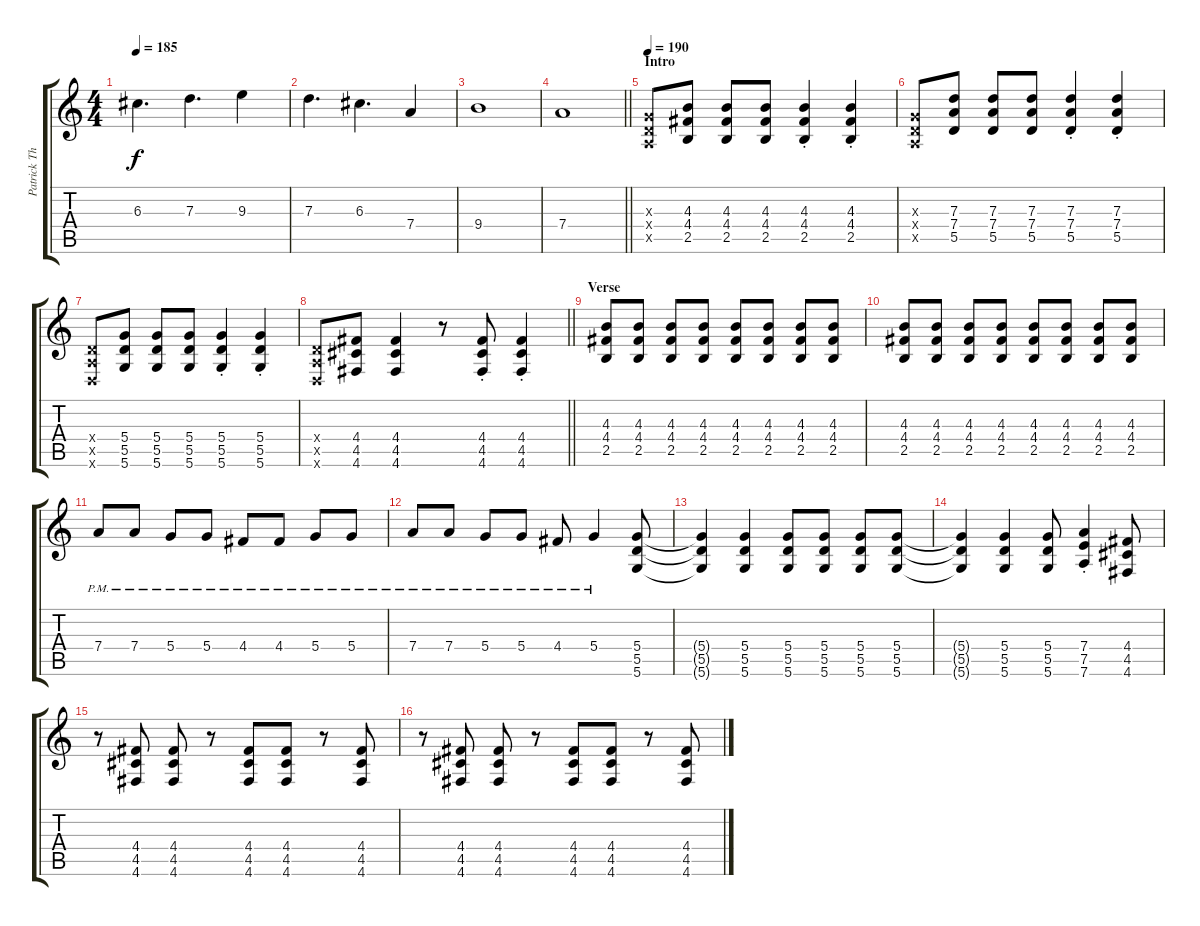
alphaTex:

\track ("Patrick Thompson - Lead Guitar" "Patrick Th") {instrument distortionguitar}
\staff {score tabs}
\tuning (E4 B3 G3 D3 A2 D2) {hide}
\ts (4 4)
\tempo 185
\clef g2
\ks c
6.3.4{d dy f} 7.3.4{d} 9.3.4 |
7.3.4{d} 6.3.4{d} 7.4.4 |
9.4.1 |
\barLineRight lightlight
7.4.1 |
\section ("" "Intro")
\tempo 190
(0.3{x} 0.4{x} 0.5{x}).8 (4.3 4.4 2.5).8 (4.3 4.4 2.5).8 (4.3 4.4 2.5).8 (4.3{st} 4.4{st} 2.5{st}).4 (4.3{st} 4.4{st} 2.5{st}).4 |
(0.3{x} 0.4{x} 0.5{x}).8 (7.3 7.4 5.5).8 (7.3 7.4 5.5).8 (7.3 7.4 5.5).8 (7.3{st} 7.4{st} 5.5).4 (7.3{st} 7.4{st} 5.5).4 |
(0.4{x} 0.5{x} 0.6{x}).8 (5.4 5.5 5.6).8 (5.4 5.5 5.6).8 (5.4 5.5 5.6).8 (5.4{st} 5.5 5.6).4 (5.4{st} 5.5 5.6).4 |
\barLineRight lightlight
(0.4{x} 0.5{x} 0.6{x}).8 (4.4 4.5 4.6).8 (4.4 4.5 4.6).4 r.8 (4.4{st} 4.5 4.6).8 (4.4{st} 4.5 4.6).4 |
\section ("" "Verse")
(4.3 4.4 2.5).8 (4.3 4.4 2.5).8 (4.3 4.4 2.5).8 (4.3 4.4 2.5).8 (4.3 4.4 2.5).8 (4.3 4.4 2.5).8 (4.3 4.4 2.5).8 (4.3 4.4 2.5).8 |
(4.3 4.4 2.5).8 (4.3 4.4 2.5).8 (4.3 4.4 2.5).8 (4.3 4.4 2.5).8 (4.3 4.4 2.5).8 (4.3 4.4 2.5).8 (4.3 4.4 2.5).8 (4.3 4.4 2.5).8 |
7.4{pm}.8 7.4{pm}.8 5.4{pm}.8 5.4{pm}.8 4.4{pm}.8 4.4{pm}.8 5.4{pm}.8 5.4{pm}.8 |
7.4{pm}.8 7.4{pm}.8 5.4{pm}.8 5.4{pm}.8 4.4{pm}.8 5.4{pm}.4 (5.4 5.5 5.6).8 |
(5.4{t} 5.5{t} 5.6{t}).4 (5.4 5.5 5.6).4 (5.4 5.5 5.6).8 (5.4 5.5 5.6).8 (5.4 5.5 5.6).8 (5.4 5.5 5.6).8 |
(5.4{t} 5.5{t} 5.6{t}).4 (5.4 5.5 5.6).4 (5.4 5.5 5.6).8 (7.4{st} 7.5{st} 7.6{st}).4 (4.4 4.5 4.6).8 |
r.8 (4.4 4.5 4.6).8 (4.4 4.5 4.6).8 r.8 (4.4 4.5 4.6).8 (4.4 4.5 4.6).8 r.8 (4.4 4.5 4.6).8 |
r.8 (4.4 4.5 4.6).8 (4.4 4.5 4.6).8 r.8 (4.4 4.5 4.6).8 (4.4 4.5 4.6).8 r.8 (4.4 4.5 4.6).8
